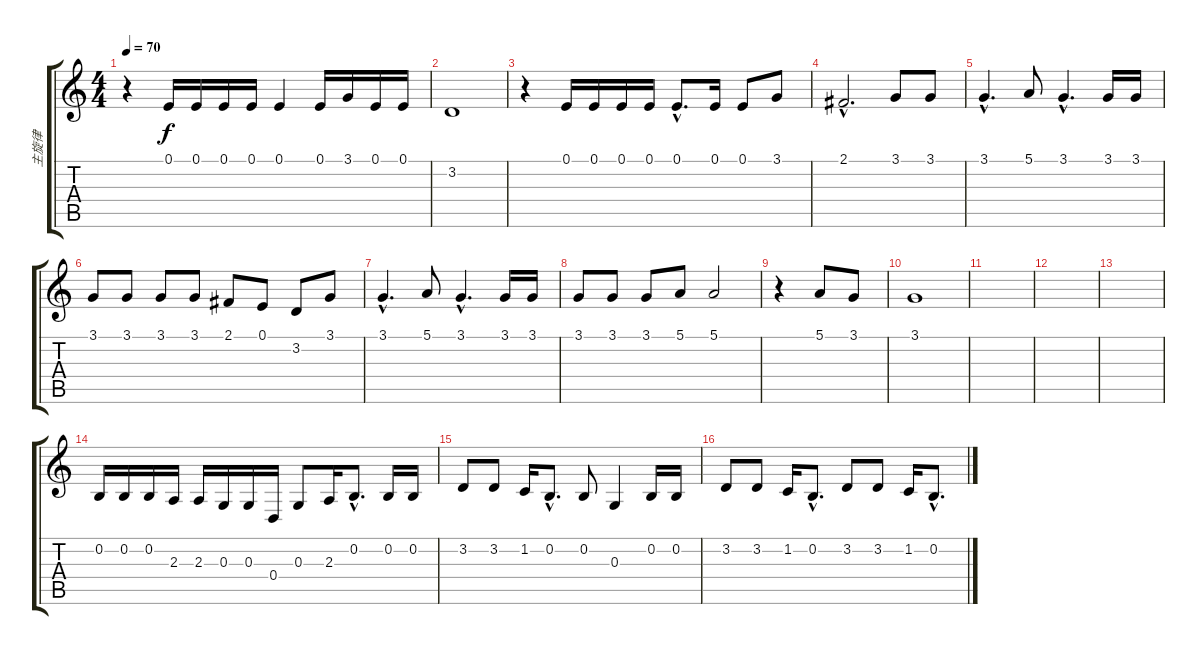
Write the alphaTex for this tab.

\track ("主旋律" "主旋律") {instrument acousticgrandpiano}
\staff {score tabs}
\tuning (E4 B3 G3 D3 A2 E2) {hide}
\ts (4 4)
\tempo 70
\clef g2
\ks c
r.4{dy f} 0.1.16 0.1.16 0.1.16 0.1.16 0.1.4 0.1.16 3.1.16 0.1.16 0.1.16 |
3.2.1 |
r.4 0.1.16 0.1.16 0.1.16 0.1.16 0.1{hac}.8{d} 0.1.16 0.1.8 3.1.8 |
2.1{hac}.2{d} 3.1.8 3.1.8 |
3.1{hac}.4{d} 5.1.8 3.1{hac}.4{d} 3.1.16 3.1.16 |
3.1.8 3.1.8 3.1.8 3.1.8 2.1.8 0.1.8 3.2.8 3.1.8 |
3.1{hac}.4{d} 5.1.8 3.1{hac}.4{d} 3.1.16 3.1.16 |
3.1.8 3.1.8 3.1.8 5.1.8 5.1.2 |
r.4 5.1.8 3.1.8 |
3.1.1 |
|
|
|
0.2.16 0.2.16 0.2.16 2.3.16 2.3.16 0.3.16 0.3.16 0.4.16 0.3.8 2.3.16 0.2{hac}.8{d} 0.2.16 0.2.16 |
3.2.8 3.2.8 1.2.16 0.2{hac}.8{d} 0.2.8 0.3.4 0.2.16 0.2.16 |
3.2.8 3.2.8 1.2.16 0.2{hac}.8{d} 3.2.8 3.2.8 1.2.16 0.2{hac}.8{d}
